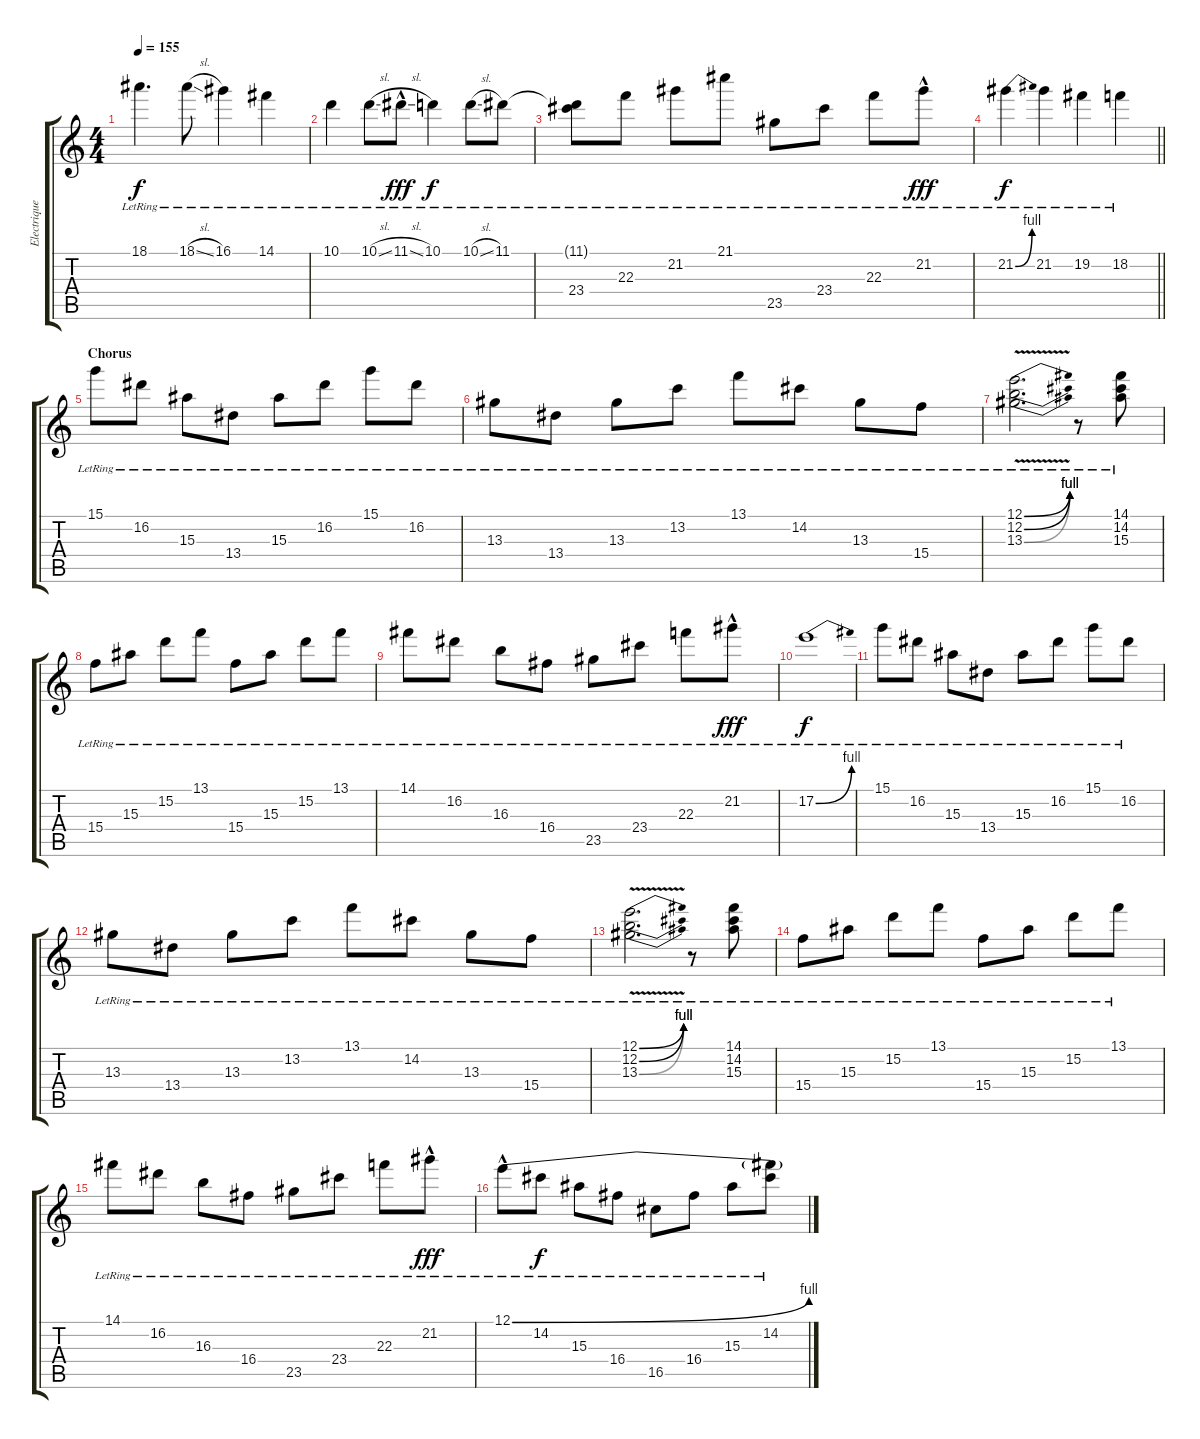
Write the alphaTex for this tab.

\track ("Electrique" "Electrique") {instrument electricguitarclean}
\staff {score tabs}
\tuning (E4 B3 G3 D3 A2 E2) {hide}
\ts (4 4)
\tempo 155
\clef g2
\ks c
18.1{lr}.4{d dy f} 18.1{sl lr}.8 16.1{lr}.4 14.1{lr}.4 |
10.1{lr}.4 10.1{sl lr}.8 11.1{sl hac lr}.8{dy fff} 10.1{lr}.4{dy f} 10.1{sl lr}.8 11.1{lr}.8 |
(11.1{t} 23.4{lr}).8 22.3{lr}.8 21.2{lr}.8 21.1{lr}.8 23.5{lr}.8 23.4{lr}.8 22.3{lr}.8 21.2{hac lr}.8{dy fff} |
\barLineRight lightlight
21.2{be (bend 0 0 60 4) lr}.4{dy f} 21.2{lr}.4 19.2{lr}.4 18.2{lr}.4 |
\section ("" "Chorus")
15.1{lr}.8{volume 10} 16.2{lr}.8 15.3{lr}.8 13.4{lr}.8 15.3{lr}.8 16.2{lr}.8 15.1{lr}.8 16.2{lr}.8 |
13.3{lr}.8 13.4{lr}.8 13.3{lr}.8 13.2{lr}.8 13.1{lr}.8 14.2{lr}.8 13.3{lr}.8 15.4{lr}.8 |
(12.1{be (bend 0 0 60 4) lr} 12.2{be (bend 0 0 60 4) lr} 13.3{be (bend 0 0 60 4) v lr}).2{d} r.8 (14.1{lr} 14.2{lr} 15.3{lr}).8 |
15.4{lr}.8 15.3{lr}.8 15.2{lr}.8 13.1{lr}.8 15.4{lr}.8 15.3{lr}.8 15.2{lr}.8 13.1{lr}.8 |
14.1{lr}.8 16.2{lr}.8 16.3{lr}.8 16.4{lr}.8 23.5{lr}.8 23.4{lr}.8 22.3{lr}.8 21.2{hac lr}.8{dy fff} |
17.2{be (bend 0 0 60 4) lr}.1{dy f} |
15.1{lr}.8 16.2{lr}.8 15.3{lr}.8 13.4{lr}.8 15.3{lr}.8 16.2{lr}.8 15.1{lr}.8 16.2{lr}.8 |
13.3{lr}.8 13.4{lr}.8 13.3{lr}.8 13.2{lr}.8 13.1{lr}.8 14.2{lr}.8 13.3{lr}.8 15.4{lr}.8 |
(12.1{be (bend 0 0 60 4) lr} 12.2{be (bend 0 0 60 4) lr} 13.3{be (bend 0 0 60 4) v lr}).2{d} r.8 (14.1{lr} 14.2{lr} 15.3{lr}).8 |
15.4{lr}.8 15.3{lr}.8 15.2{lr}.8 13.1{lr}.8 15.4{lr}.8 15.3{lr}.8 15.2{lr}.8 13.1{lr}.8 |
14.1{lr}.8 16.2{lr}.8 16.3{lr}.8 16.4{lr}.8 23.5{lr}.8 23.4{lr}.8 22.3{lr}.8 21.2{hac lr}.8{dy fff} |
12.1{be (bend 0 0 60 4) hac lr}.8 14.2{lr}.8{dy f} 15.3{lr}.8 16.4{lr}.8 16.5{lr}.8 16.4{lr}.8 15.3{lr}.8 (12.1{t} 14.2{lr}).8
